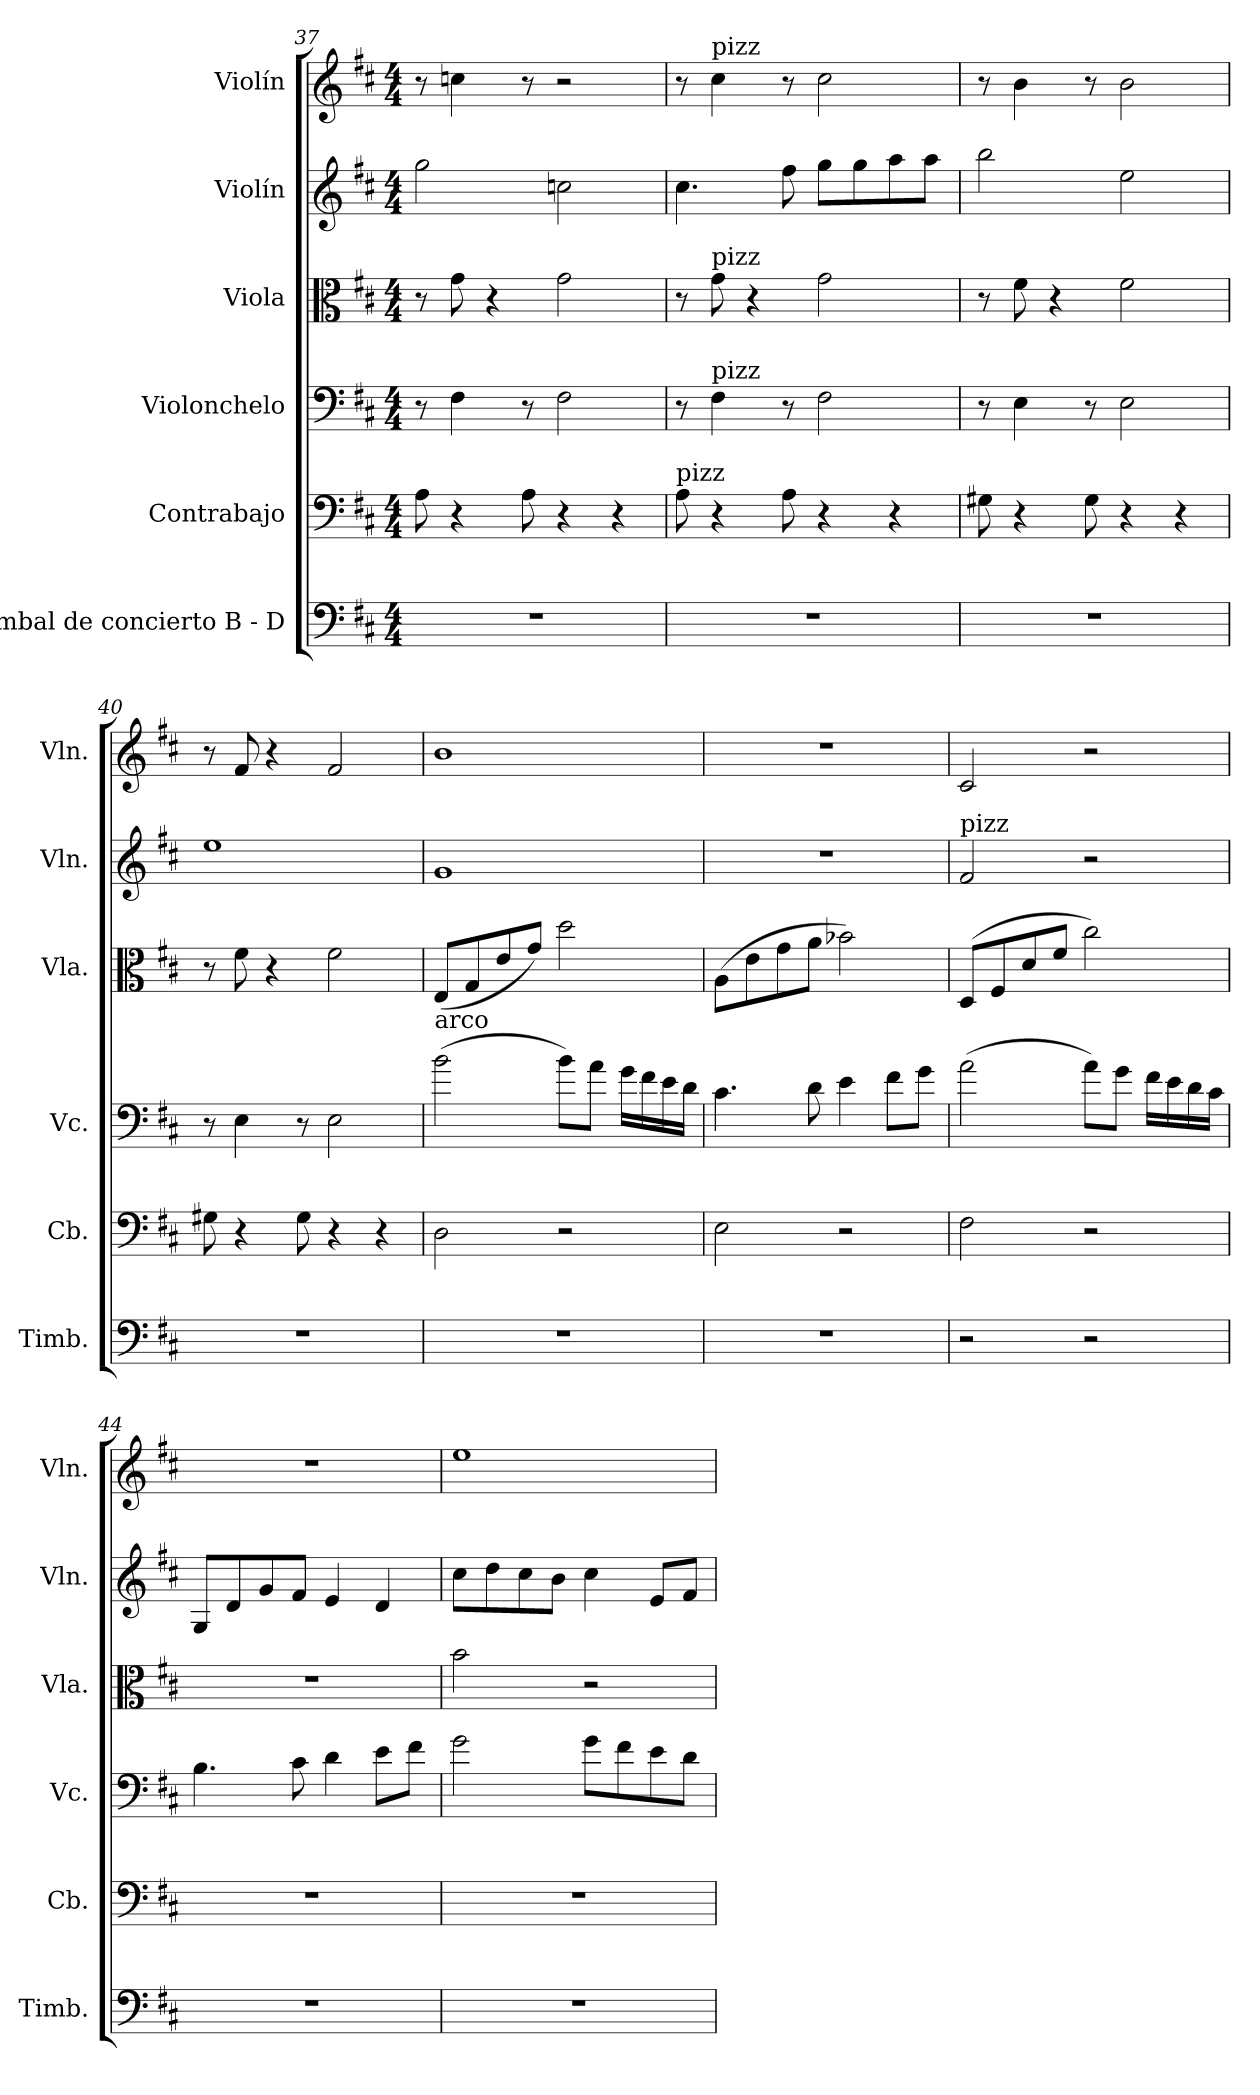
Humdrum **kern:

**kern	**kern	**kern	**kern	**kern	**kern
*part6	*part5	*part4	*part3	*part2	*part1
*staff6	*staff5	*staff4	*staff3	*staff2	*staff1
*I"Timbal de concierto B - D	*I"Contrabajo	*I"Violonchelo	*I"Viola	*I"Violín	*I"Violín
*I'Timb.	*I'Cb.	*I'Vc.	*I'Vla.	*I'Vln.	*I'Vln.
*clefF4	*clefF4	*clefF4	*clefC3	*clefG2	*clefG2
*	*ITrd7c12	*	*	*	*
*k[f#c#]	*k[f#c#]	*k[f#c#]	*k[f#c#]	*k[f#c#]	*k[f#c#]
*M4/4	*M4/4	*M4/4	*M4/4	*M4/4	*M4/4
=37	=37	=37	=37	=37	=37
1r	8AA\	8r	8r	2gg\	8r
.	4r	4F#\	8g\	.	4ccn\
.	.	.	4r	.	.
.	8AA\	8r	.	.	8r
.	4r	2F#\	2g\	2ccn\	2r
.	4r	.	.	.	.
=38	=38	=38	=38	=38	=38
!	!LO:TX:a:t=pizz	!	!	!	!
1r	8AA\	8r	8r	4.cc#\	8r
!	!	!	!	!	!LO:TX:a:t=pizz
!	!	!	!LO:TX:a:t=pizz	!	!
!	!	!LO:TX:a:t=pizz	!	!	!
.	4r	4F#\	8g\	.	4cc#\
.	.	.	4r	.	.
.	8AA\	8r	.	8ff#\	8r
.	4r	2F#\	2g\	8gg\L	2cc#\
.	.	.	.	8gg\	.
.	4r	.	.	8aa\	.
.	.	.	.	8aa\J	.
!!LO:LB:g=z
=39	=39	=39	=39	=39	=39
1r	8GG#X\	8r	8r	2bb\	8r
.	4r	4E\	8f#\	.	4b\
.	.	.	4r	.	.
.	8GG#\	8r	.	.	8r
.	4r	2E\	2f#\	2ee\	2b\
.	4r	.	.	.	.
=40	=40	=40	=40	=40	=40
1r	8GG#X\	8r	8r	1ee	8r
.	4r	4E\	8f#\	.	8f#/
.	.	.	4r	.	4r
.	8GG#\	8r	.	.	.
.	4r	2E\	2f#\	.	2f#/
.	4r	.	.	.	.
=41	=41	=41	=41	=41	=41
!	!	!LO:TX:a:t=arco	!	!	!
1r	2DD\	(2b\	(8E/L	1g	1b
.	.	.	8G/	.	.
.	.	.	8e/	.	.
.	.	.	8g/J)	.	.
.	2r	8b\L)	2dd\	.	.
.	.	8a\J	.	.	.
.	.	16g\LL	.	.	.
.	.	16f#\	.	.	.
.	.	16e\	.	.	.
.	.	16d\JJ	.	.	.
=42	=42	=42	=42	=42	=42
1r	2EE\	4.c#\	(8A\L	1r	1r
.	.	.	8e\	.	.
.	.	.	8g\	.	.
.	.	8d\	8a\J	.	.
.	2r	4e\	2b-X\)	.	.
.	.	8f#\L	.	.	.
.	.	8g\J	.	.	.
!!LO:PB:g=z
=43	=43	=43	=43	=43	=43
!	!	!	!	!LO:TX:a:t=pizz	!
2r	2FF#\	(2a\	(8D/L	2f#/	2c#/
.	.	.	8F#/	.	.
.	.	.	8d/	.	.
.	.	.	8f#/J	.	.
2r	2r	8a\L)	2cc#\)	2r	2r
.	.	8g\J	.	.	.
.	.	16f#\LL	.	.	.
.	.	16e\	.	.	.
.	.	16d\	.	.	.
.	.	16c#\JJ	.	.	.
=44	=44	=44	=44	=44	=44
1r	1r	4.B\	1r	8G/L	1r
.	.	.	.	8d/	.
.	.	.	.	8g/	.
.	.	8c#\	.	8f#/J	.
.	.	4d\	.	4e/	.
.	.	8e\L	.	4d/	.
.	.	8f#\J	.	.	.
=45	=45	=45	=45	=45	=45
1r	1r	2g\	2b\	8cc#\L	1ee
.	.	.	.	8dd\	.
.	.	.	.	8cc#\	.
.	.	.	.	8b\J	.
.	.	8g\L	2r	4cc#\	.
.	.	8f#\	.	.	.
.	.	8e\	.	8e/L	.
.	.	8d\J	.	8f#/J	.
=	=	=	=	=	=
*-	*-	*-	*-	*-	*-
